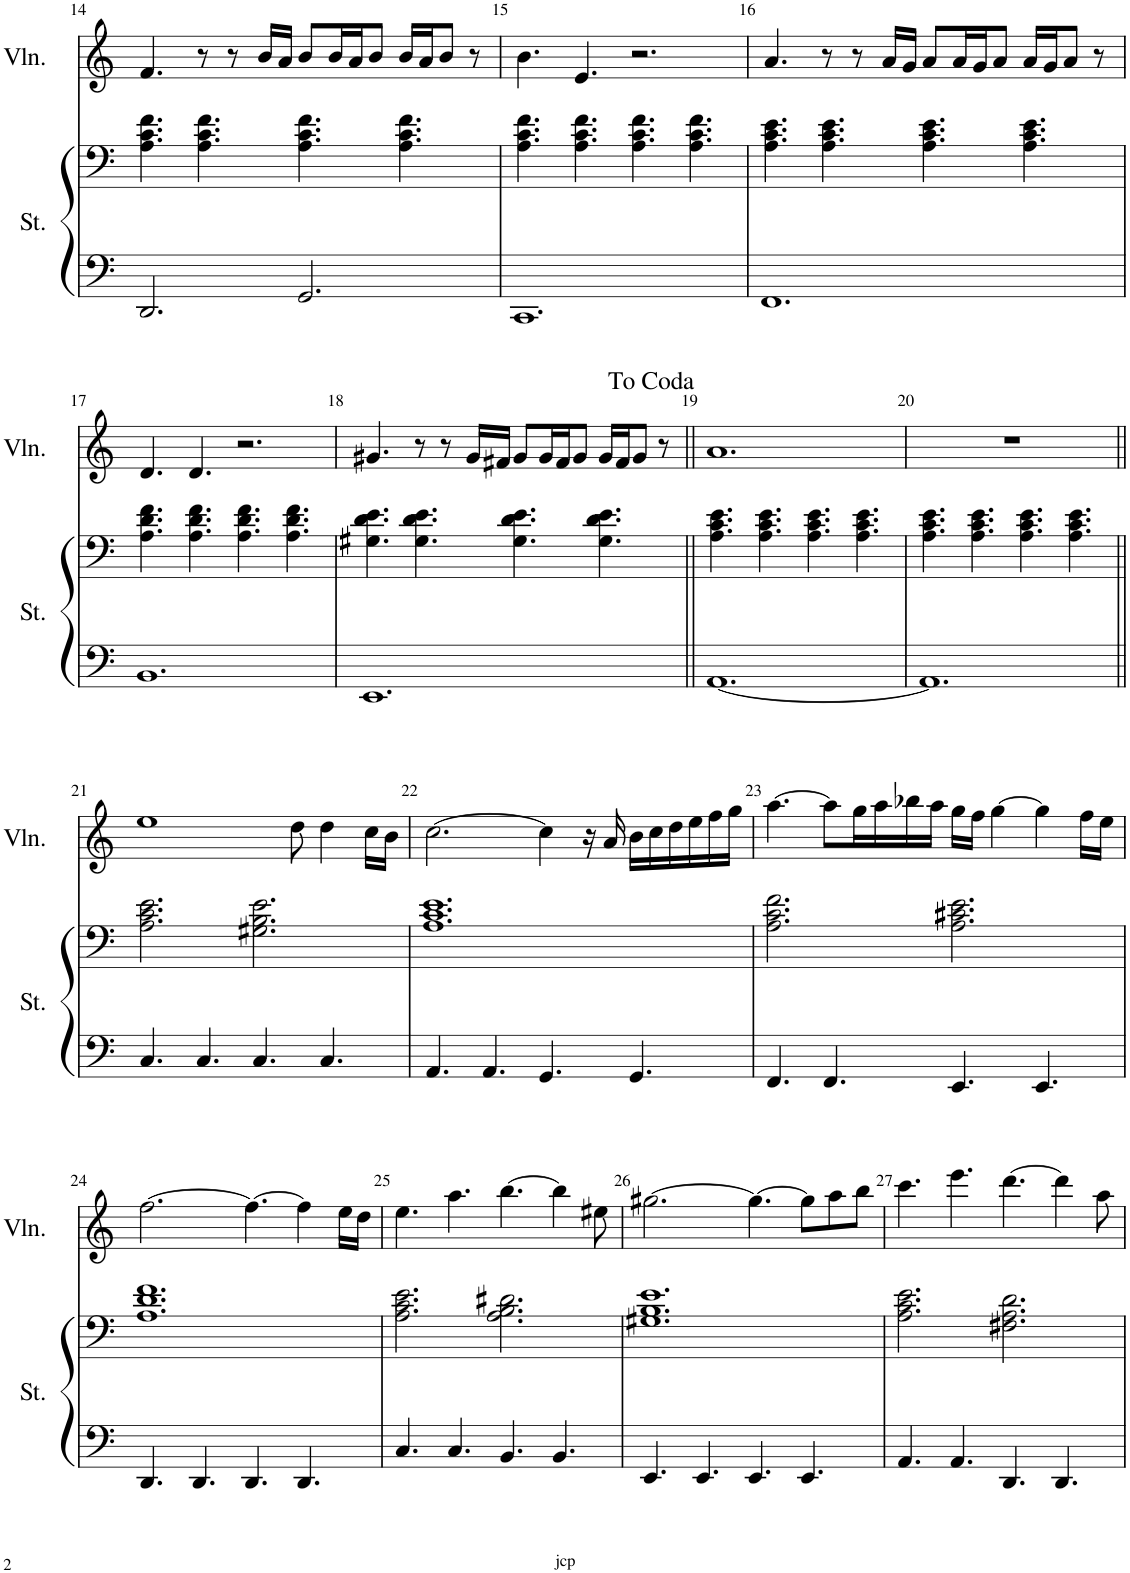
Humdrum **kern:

**kern	**kern	**kern
*part2	*part2	*part1
*staff3	*staff2	*staff1
*I"Cordes	*	*I"Violon
*	*	*I'Vln.
!!LO:PB:g=z
*clefF4	*clefF4	*clefG2
*k[]	*k[]	*k[]
*M12/8	*M12/8	*M12/8
=14	=14	=14
2.DD/	4.A\ 4.c\ 4.f\	4.f/
.	4.A\ 4.c\ 4.f\	8r
.	.	8r
.	.	16b/LL
.	.	16a/JJ
2.GG/	4.A\ 4.c\ 4.f\	8b/L
.	.	16b/L
.	.	16a/J
.	.	8b/J
.	4.A\ 4.c\ 4.f\	16b/LL
.	.	16a/J
.	.	8b/J
.	.	8r
=15	=15	=15
1.CC	4.A\ 4.c\ 4.f\	4.b\
.	4.A\ 4.c\ 4.f\	4.e/
.	4.A\ 4.c\ 4.f\	2.r
.	4.A\ 4.c\ 4.f\	.
=16	=16	=16
1.FF	4.A\ 4.c\ 4.e\	4.a/
.	4.A\ 4.c\ 4.e\	8r
.	.	8r
.	.	16a/LL
.	.	16g/JJ
.	4.A\ 4.c\ 4.e\	8a/L
.	.	16a/L
.	.	16g/J
.	.	8a/J
.	4.A\ 4.c\ 4.e\	16a/LL
.	.	16g/J
.	.	8a/J
.	.	8r
!!LO:LB:g=z
=17	=17	=17
1.BB	4.A\ 4.d\ 4.f\	4.d/
.	4.A\ 4.d\ 4.f\	4.d/
.	4.A\ 4.d\ 4.f\	2.r
.	4.A\ 4.d\ 4.f\	.
=18	=18	=18
1.EE	4.G#X\ 4.d\ 4.e\	4.g#X/
.	4.G#\ 4.d\ 4.e\	8r
.	.	8r
.	.	16g#/LL
.	.	16f#X/JJ
.	4.G#\ 4.d\ 4.e\	8g#/L
.	.	16g#/L
.	.	16f#/J
.	.	8g#/J
.	4.G#\ 4.d\ 4.e\	16g#/LL
.	.	16f#/J
.	.	8g#/J
.	.	8r
=19||	=19||	=19||
[1.AA	4.A\ 4.c\ 4.e\	1.a
.	4.A\ 4.c\ 4.e\	.
.	4.A\ 4.c\ 4.e\	.
.	4.A\ 4.c\ 4.e\	.
=20	=20	=20
1.AA]	4.A\ 4.c\ 4.e\	1.r
.	4.A\ 4.c\ 4.e\	.
.	4.A\ 4.c\ 4.e\	.
.	4.A\ 4.c\ 4.e\	.
!!LO:LB:g=z
=21||	=21||	=21||
4.C/	2.A\ 2.c\ 2.e\	1ee
4.C/	.	.
4.C/	2.G#X\ 2.B\ 2.e\	.
.	.	8dd\
4.C/	.	4dd\
.	.	16cc\LL
.	.	16b\JJ
=22	=22	=22
4.AA/	1.A 1.c 1.e	[2.cc\
4.AA/	.	.
4.GG/	.	4cc\]
.	.	16r
.	.	16a/
4.GG/	.	16b\LL
.	.	16cc\
.	.	16dd\
.	.	16ee\
.	.	16ff\
.	.	16gg\JJ
=23	=23	=23
4.FF/	2.A\ 2.c\ 2.f\	[4.aa\
4.FF/	.	8aa\L]
.	.	16gg\L
.	.	16aa\
.	.	16bb-X\
.	.	16aa\JJ
4.EE/	2.A\ 2.c#X\ 2.e\	16gg\LL
.	.	16ff\JJ
.	.	[4gg\
4.EE/	.	4gg\]
.	.	16ff\LL
.	.	16ee\JJ
!!LO:LB:g=z
=24	=24	=24
4.DD/	1.A 1.d 1.f	[2.ff\
4.DD/	.	.
4.DD/	.	4.ff\_
4.DD/	.	4ff\]
.	.	16ee\LL
.	.	16dd\JJ
=25	=25	=25
4.C/	2.A\ 2.c\ 2.e\	4.ee\
4.C/	.	4.aa\
4.BB/	2.A\ 2.B\ 2.d#X\	[4.bb\
4.BB/	.	4bb\]
.	.	8ee#X\
=26	=26	=26
4.EE/	1.G#X 1.B 1.e	[2.gg#X\
4.EE/	.	.
4.EE/	.	4.gg#\_
4.EE/	.	8gg#\L]
.	.	8aa\
.	.	8bb\J
=27	=27	=27
4.AA/	2.A\ 2.c\ 2.e\	4.ccc\
4.AA/	.	4.eee\
4.DD/	2.F#X\ 2.A\ 2.d\	[4.ddd\
4.DD/	.	4ddd\]
.	.	8aa\
=	=	=
*-	*-	*-
